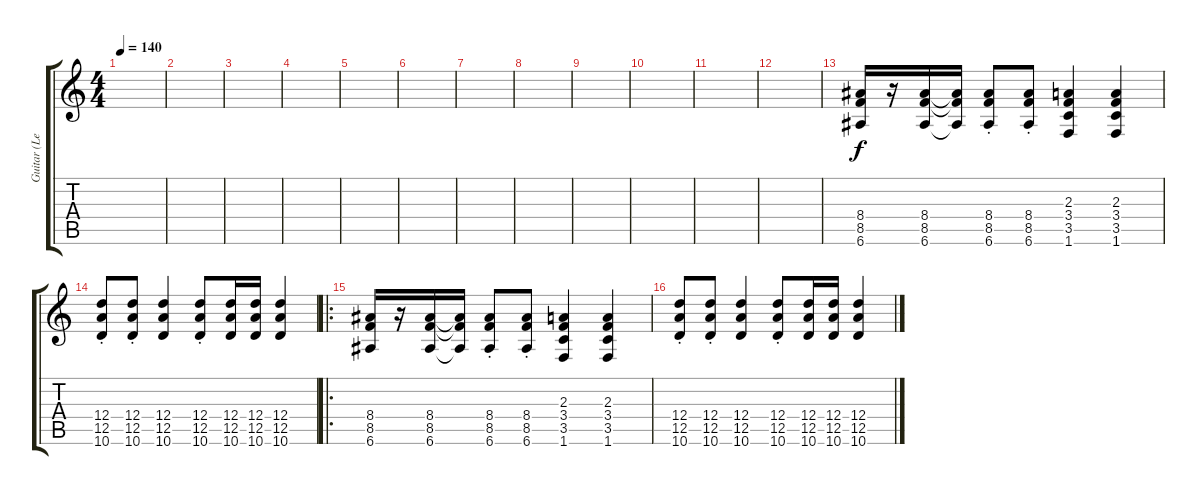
\track ("Guitar (Left)" "Guitar (Le") {instrument overdrivenguitar}
\staff {score tabs}
\tuning (E4 B3 G3 D3 A2 E2) {hide}
\ts (4 4)
\tempo 140
\clef g2
\ks c
|
|
|
|
|
|
|
|
|
|
|
|
(8.4 8.5 6.6).16 r.16 (8.4 8.5 6.6).16 (8.4{t} 8.5{t} 6.6{t}).16 (8.4{st} 8.5{st} 6.6{st}).8 (8.4{st} 8.5{st} 6.6{st}).8 (2.3 3.4 3.5 1.6).4 (2.3 3.4 3.5 1.6).4 |
(12.4{st} 12.5{st} 10.6{st}).8 (12.4{st} 12.5{st} 10.6{st}).8 (12.4 12.5 10.6).4 (12.4{st} 12.5{st} 10.6{st}).8 (12.4 12.5 10.6).16 (12.4 12.5 10.6).16 (12.4 12.5 10.6).4 |
\ro
(8.4 8.5 6.6).16 r.16 (8.4 8.5 6.6).16 (8.4{t} 8.5{t} 6.6{t}).16 (8.4{st} 8.5{st} 6.6{st}).8 (8.4{st} 8.5{st} 6.6{st}).8 (2.3 3.4 3.5 1.6).4 (2.3 3.4 3.5 1.6).4 |
(12.4{st} 12.5{st} 10.6{st}).8 (12.4{st} 12.5{st} 10.6{st}).8 (12.4 12.5 10.6).4 (12.4{st} 12.5{st} 10.6{st}).8 (12.4 12.5 10.6).16 (12.4 12.5 10.6).16 (12.4 12.5 10.6).4
